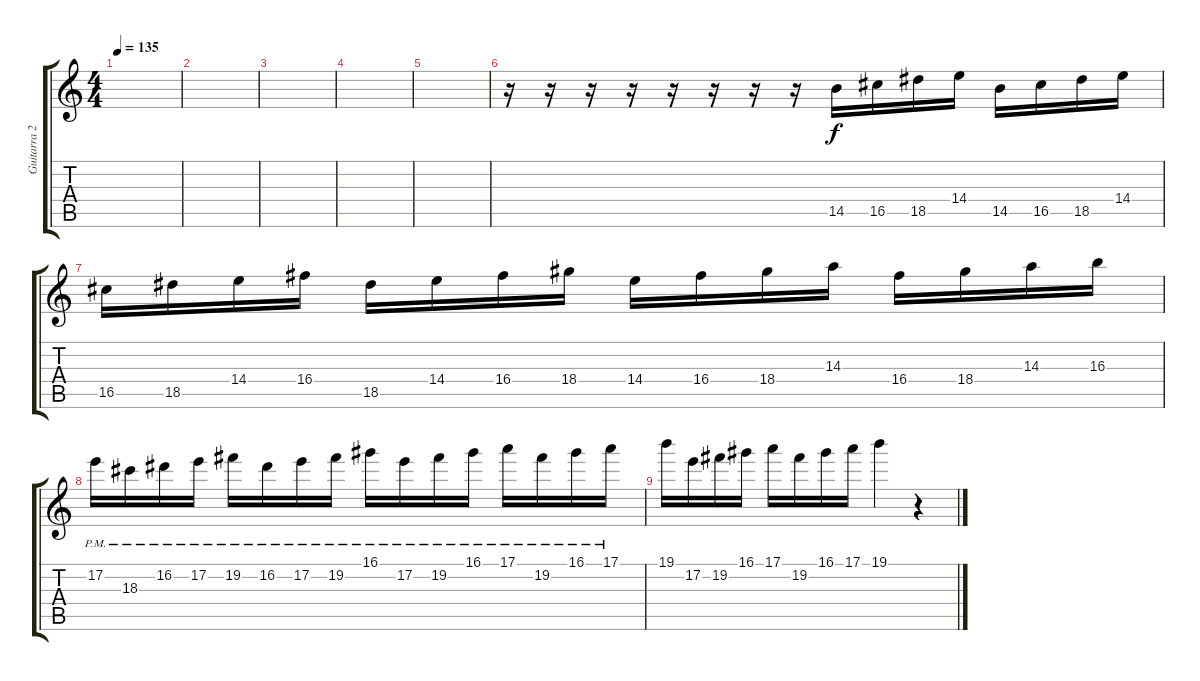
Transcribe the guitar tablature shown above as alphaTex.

\track ("Guitarra 2" "Guitarra 2") {instrument distortionguitar}
\staff {score tabs}
\tuning (E4 B3 G3 D3 A2 E2) {hide}
\ts (4 4)
\tempo 135
\clef g2
\ks c
|
|
|
|
|
r.16 r.16 r.16 r.16 r.16 r.16 r.16 r.16 14.5.16 16.5.16 18.5.16 14.4.16 14.5.16 16.5.16 18.5.16 14.4.16 |
16.5.16 18.5.16 14.4.16 16.4.16 18.5.16 14.4.16 16.4.16 18.4.16 14.4.16 16.4.16 18.4.16 14.3.16 16.4.16 18.4.16 14.3.16 16.3.16 |
17.2{pm}.16 18.3{pm}.16 16.2{pm}.16 17.2{pm}.16 19.2{pm}.16 16.2{pm}.16 17.2{pm}.16 19.2{pm}.16 16.1{pm}.16 17.2{pm}.16 19.2{pm}.16 16.1{pm}.16 17.1{pm}.16 19.2{pm}.16 16.1{pm}.16 17.1{pm}.16 |
19.1.16 17.2.16 19.2.16 16.1.16 17.1.16 19.2.16 16.1.16 17.1.16 19.1.4 r.4
